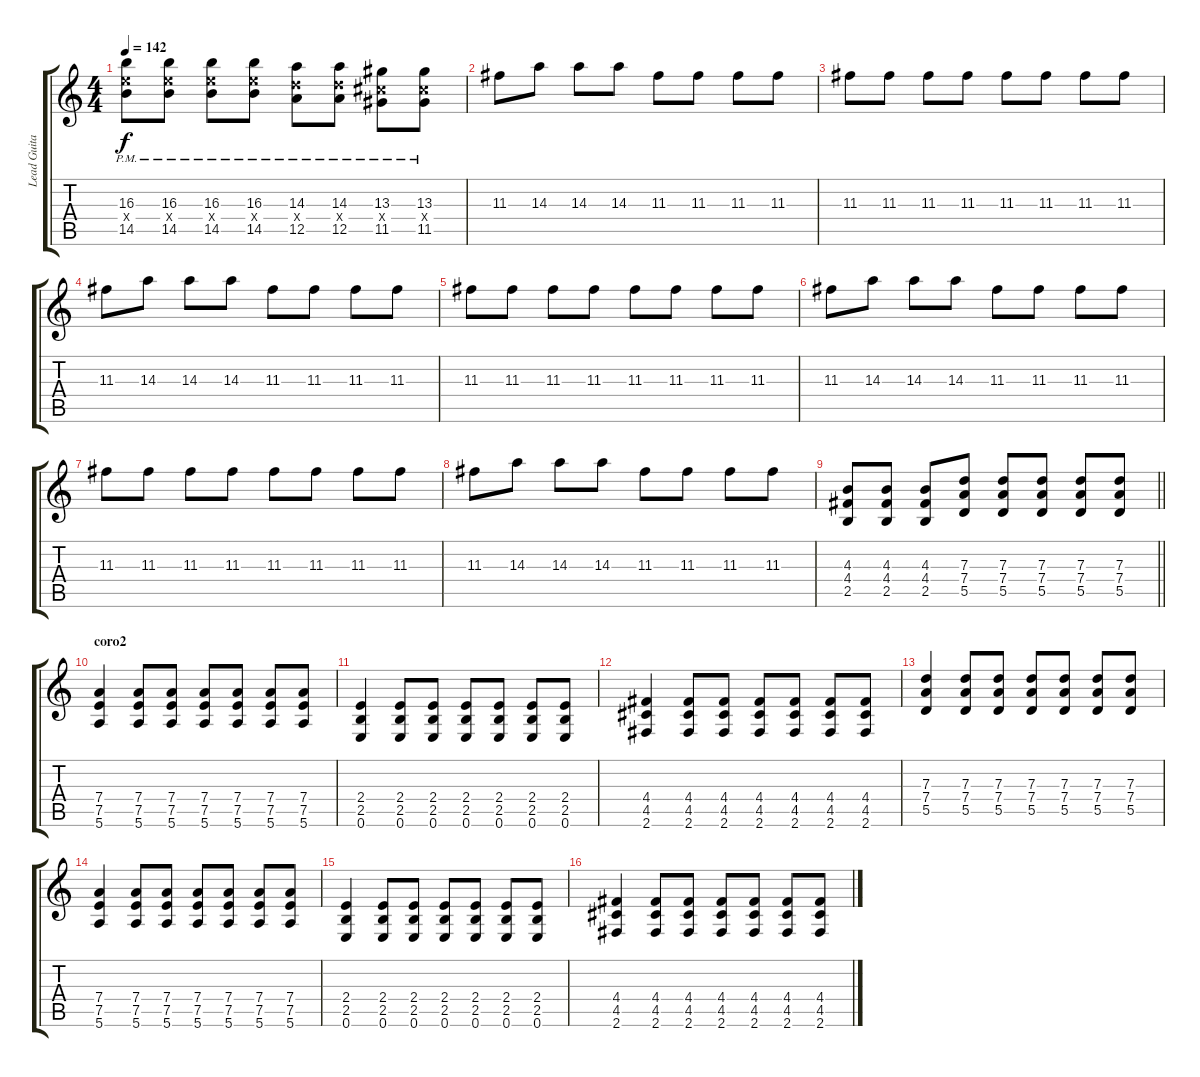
\track ("Lead Guitar" "Lead Guita") {instrument overdrivenguitar}
\staff {score tabs}
\tuning (E4 B3 G3 D3 A2 E2) {hide}
\ts (4 4)
\tempo 142
\clef g2
\ks c
(16.3{pm} 14.4{pm x} 14.5{pm}).8{dy f} (16.3{pm} 14.4{pm x} 14.5{pm}).8 (16.3{pm} 14.4{pm x} 14.5{pm}).8 (16.3{pm} 14.4{pm x} 14.5{pm}).8 (14.3{pm} 12.4{pm x} 12.5{pm}).8 (14.3{pm} 12.4{pm x} 12.5{pm}).8 (13.3{pm} 11.4{pm x} 11.5{pm}).8 (13.3{pm} 11.4{pm x} 11.5{pm}).8 |
11.3.8 14.3.8 14.3.8 14.3.8 11.3.8 11.3.8 11.3.8 11.3.8 |
11.3.8 11.3.8 11.3.8 11.3.8 11.3.8 11.3.8 11.3.8 11.3.8 |
11.3.8 14.3.8 14.3.8 14.3.8 11.3.8 11.3.8 11.3.8 11.3.8 |
11.3.8 11.3.8 11.3.8 11.3.8 11.3.8 11.3.8 11.3.8 11.3.8 |
11.3.8 14.3.8 14.3.8 14.3.8 11.3.8 11.3.8 11.3.8 11.3.8 |
11.3.8 11.3.8 11.3.8 11.3.8 11.3.8 11.3.8 11.3.8 11.3.8 |
11.3.8 14.3.8 14.3.8 14.3.8 11.3.8 11.3.8 11.3.8 11.3.8 |
\barLineRight lightlight
(4.3 4.4 2.5).8 (4.3 4.4 2.5).8 (4.3 4.4 2.5).8 (7.3 7.4 5.5).8 (7.3 7.4 5.5).8 (7.3 7.4 5.5).8 (7.3 7.4 5.5).8 (7.3 7.4 5.5).8 |
\section ("" "coro2")
(7.4 7.5 5.6).4 (7.4 7.5 5.6).8 (7.4 7.5 5.6).8 (7.4 7.5 5.6).8 (7.4 7.5 5.6).8 (7.4 7.5 5.6).8 (7.4 7.5 5.6).8 |
(2.4 2.5 0.6).4 (2.4 2.5 0.6).8 (2.4 2.5 0.6).8 (2.4 2.5 0.6).8 (2.4 2.5 0.6).8 (2.4 2.5 0.6).8 (2.4 2.5 0.6).8 |
(4.4 4.5 2.6).4 (4.4 4.5 2.6).8 (4.4 4.5 2.6).8 (4.4 4.5 2.6).8 (4.4 4.5 2.6).8 (4.4 4.5 2.6).8 (4.4 4.5 2.6).8 |
(7.3 7.4 5.5).4 (7.3 7.4 5.5).8 (7.3 7.4 5.5).8 (7.3 7.4 5.5).8 (7.3 7.4 5.5).8 (7.3 7.4 5.5).8 (7.3 7.4 5.5).8 |
(7.4 7.5 5.6).4 (7.4 7.5 5.6).8 (7.4 7.5 5.6).8 (7.4 7.5 5.6).8 (7.4 7.5 5.6).8 (7.4 7.5 5.6).8 (7.4 7.5 5.6).8 |
(2.4 2.5 0.6).4 (2.4 2.5 0.6).8 (2.4 2.5 0.6).8 (2.4 2.5 0.6).8 (2.4 2.5 0.6).8 (2.4 2.5 0.6).8 (2.4 2.5 0.6).8 |
(4.4 4.5 2.6).4 (4.4 4.5 2.6).8 (4.4 4.5 2.6).8 (4.4 4.5 2.6).8 (4.4 4.5 2.6).8 (4.4 4.5 2.6).8 (4.4 4.5 2.6).8
